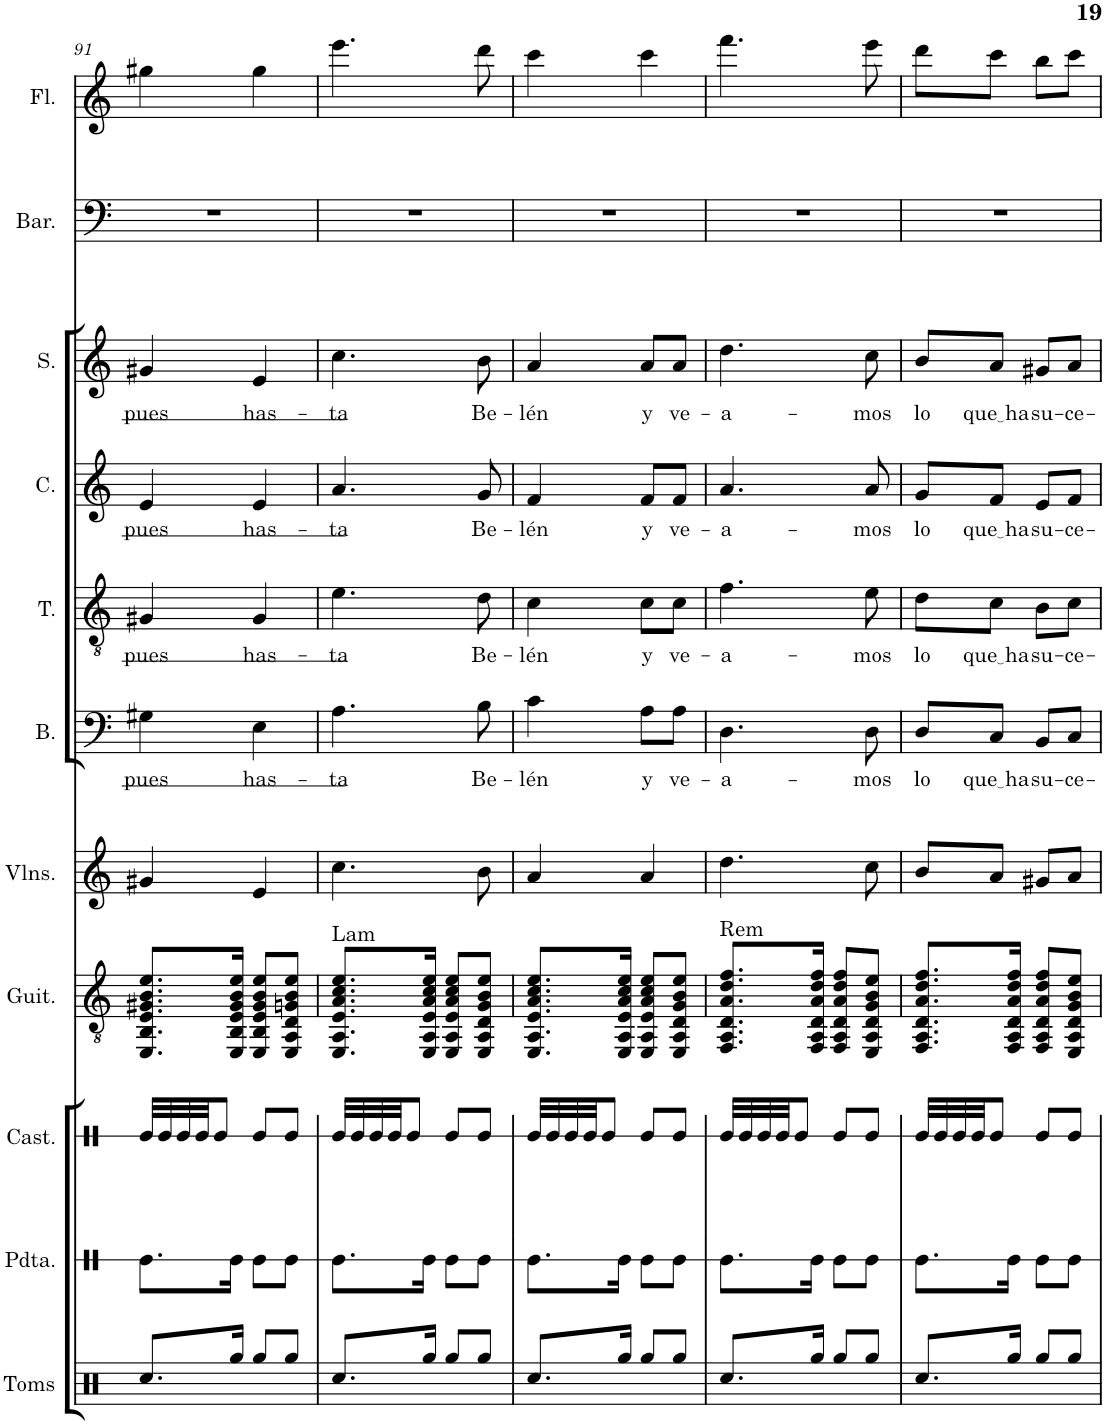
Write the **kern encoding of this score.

**kern	**kern	**kern	**kern	**harte	**kern	**kern	**text	**kern	**text	**kern	**text	**kern	**text	**kern	**kern
*part11	*part10	*part9	*part8	*part8	*part7	*part6	*part6	*part5	*part5	*part4	*part4	*part3	*part3	*part2	*part1
*staff11	*staff10	*staff9	*staff8	*	*staff7	*staff6	*staff6	*staff5	*staff5	*staff4	*staff4	*staff3	*staff3	*staff2	*staff1
*I"Toms	*I"Pandereta	*I"Castañuelas	*I"Guitarra	*	*I"Violines	*I"Bajo	*	*I"Tenor	*	*I"Contralto	*	*I"Soprano	*	*I"Barítono	*I"Flauta
*I'Toms	*I'Pdta.	*I'Cast.	*I'Guit.	*	*I'Vlns.	*I'B.	*	*I'T.	*	*I'C.	*	*I'S.	*	*I'Bar.	*I'Fl.
!!LO:PB:g=z
*clefX	*clefX	*clefX	*clefGv2	*	*clefG2	*clefF4	*	*clefGv2	*	*clefG2	*	*clefG2	*	*clefF4	*clefG2
*k[]	*k[]	*k[]	*k[]	*	*k[]	*k[]	*	*k[]	*	*k[]	*	*k[]	*	*k[]	*k[]
*M2/4	*M2/4	*M2/4	*M2/4	*	*M2/4	*M2/4	*	*M2/4	*	*M2/4	*	*M2/4	*	*M2/4	*M2/4
=91	=91	=91	=91	=91	=91	=91	=91	=91	=91	=91	=91	=91	=91	=91	=91
!	!	!	!	!	!	!	!LO:LY:b	!	!LO:LY:b	!	!LO:LY:b	!	!LO:LY:b	!	!
8.Rcc/L	8.Re\L	32Re/LLL	8.EE/ 8.BB/ 8.E/ 8.G#X/ 8.B/ 8.e/L	.	4g#X/	4G#X\	pues	4G#X/	pues	4e/	pues	4g#X/	pues	2r	4gg#X\
.	.	32Re/	.	.	.	.	.	.	.	.	.	.	.	.	.
.	.	32Re/	.	.	.	.	.	.	.	.	.	.	.	.	.
.	.	32Re/JJ	.	.	.	.	.	.	.	.	.	.	.	.	.
.	.	8Re/J	.	.	.	.	.	.	.	.	.	.	.	.	.
16Rgg/Jk	16Re\Jk	.	16EE/ 16BB/ 16E/ 16G#/ 16B/ 16e/Jk	.	.	.	.	.	.	.	.	.	.	.	.
!	!	!	!	!	!	!	!LO:LY:b	!	!LO:LY:b	!	!LO:LY:b	!	!LO:LY:b	!	!
8Rgg/L	8Re\L	8Re/L	8EE/ 8BB/ 8E/ 8G#/ 8B/ 8e/L	.	4e/	4E\	has-	4G#/	has-	4e/	has-	4e/	has-	.	4gg#\
8Rgg/J	8Re\J	8Re/J	8EE/ 8AA/ 8D/ 8Gn/ 8B/ 8e/J	.	.	.	.	.	.	.	.	.	.	.	.
=92	=92	=92	=92	=92	=92	=92	=92	=92	=92	=92	=92	=92	=92	=92	=92
!	!	!	!	!LO:H:kt=Lam	!	!	!LO:LY:b	!	!LO:LY:b	!	!LO:LY:b	!	!LO:LY:b	!	!
8.Rcc/L	8.Re\L	32Re/LLL	8.EE/ 8.AA/ 8.E/ 8.A/ 8.c/ 8.e/L	N	4.cc\	4.A\	-ta	4.e\	-ta	4.a/	-ta	4.cc\	-ta	2r	4.eee\
.	.	32Re/	.	.	.	.	.	.	.	.	.	.	.	.	.
.	.	32Re/	.	.	.	.	.	.	.	.	.	.	.	.	.
.	.	32Re/JJ	.	.	.	.	.	.	.	.	.	.	.	.	.
.	.	8Re/J	.	.	.	.	.	.	.	.	.	.	.	.	.
16Rgg/Jk	16Re\Jk	.	16EE/ 16AA/ 16E/ 16A/ 16c/ 16e/Jk	.	.	.	.	.	.	.	.	.	.	.	.
8Rgg/L	8Re\L	8Re/L	8EE/ 8AA/ 8E/ 8A/ 8c/ 8e/L	.	.	.	.	.	.	.	.	.	.	.	.
!	!	!	!	!	!	!	!LO:LY:b	!	!LO:LY:b	!	!LO:LY:b	!	!LO:LY:b	!	!
8Rgg/J	8Re\J	8Re/J	8EE/ 8AA/ 8D/ 8G/ 8B/ 8e/J	.	8b\	8B\	Be-	8d\	Be-	8g/	Be-	8b\	Be-	.	8ddd\
=93	=93	=93	=93	=93	=93	=93	=93	=93	=93	=93	=93	=93	=93	=93	=93
!	!	!	!	!	!	!	!LO:LY:b	!	!LO:LY:b	!	!LO:LY:b	!	!LO:LY:b	!	!
8.Rcc/L	8.Re\L	32Re/LLL	8.EE/ 8.AA/ 8.E/ 8.A/ 8.c/ 8.e/L	.	4a/	4c\	-lén	4c\	-lén	4f/	-lén	4a/	-lén	2r	4ccc\
.	.	32Re/	.	.	.	.	.	.	.	.	.	.	.	.	.
.	.	32Re/	.	.	.	.	.	.	.	.	.	.	.	.	.
.	.	32Re/JJ	.	.	.	.	.	.	.	.	.	.	.	.	.
.	.	8Re/J	.	.	.	.	.	.	.	.	.	.	.	.	.
16Rgg/Jk	16Re\Jk	.	16EE/ 16AA/ 16E/ 16A/ 16c/ 16e/Jk	.	.	.	.	.	.	.	.	.	.	.	.
!	!	!	!	!	!	!	!LO:LY:b	!	!LO:LY:b	!	!LO:LY:b	!	!LO:LY:b	!	!
8Rgg/L	8Re\L	8Re/L	8EE/ 8AA/ 8E/ 8A/ 8c/ 8e/L	.	4a/	8A\L	y	8c\L	y	8f/L	y	8a/L	y	.	4ccc\
!	!	!	!	!	!	!	!LO:LY:b	!	!LO:LY:b	!	!LO:LY:b	!	!LO:LY:b	!	!
8Rgg/J	8Re\J	8Re/J	8EE/ 8AA/ 8D/ 8G/ 8B/ 8e/J	.	.	8A\J	ve-	8c\J	ve-	8f/J	ve-	8a/J	ve-	.	.
=94	=94	=94	=94	=94	=94	=94	=94	=94	=94	=94	=94	=94	=94	=94	=94
!	!	!	!	!LO:H:kt=Rem	!	!	!LO:LY:b	!	!LO:LY:b	!	!LO:LY:b	!	!LO:LY:b	!	!
8.Rcc/L	8.Re\L	32Re/LLL	8.FF/ 8.AA/ 8.D/ 8.A/ 8.d/ 8.f/L	N	4.dd\	4.D\	-a-	4.f\	-a-	4.a/	-a-	4.dd\	-a-	2r	4.fff\
.	.	32Re/	.	.	.	.	.	.	.	.	.	.	.	.	.
.	.	32Re/	.	.	.	.	.	.	.	.	.	.	.	.	.
.	.	32Re/JJ	.	.	.	.	.	.	.	.	.	.	.	.	.
.	.	8Re/J	.	.	.	.	.	.	.	.	.	.	.	.	.
16Rgg/Jk	16Re\Jk	.	16FF/ 16AA/ 16D/ 16A/ 16d/ 16f/Jk	.	.	.	.	.	.	.	.	.	.	.	.
8Rgg/L	8Re\L	8Re/L	8FF/ 8AA/ 8D/ 8A/ 8d/ 8f/L	.	.	.	.	.	.	.	.	.	.	.	.
!	!	!	!	!	!	!	!LO:LY:b	!	!LO:LY:b	!	!LO:LY:b	!	!LO:LY:b	!	!
8Rgg/J	8Re\J	8Re/J	8EE/ 8AA/ 8D/ 8G/ 8B/ 8e/J	.	8cc\	8D\	-mos	8e\	-mos	8a/	-mos	8cc\	-mos	.	8eee\
=95	=95	=95	=95	=95	=95	=95	=95	=95	=95	=95	=95	=95	=95	=95	=95
!	!	!	!	!	!	!	!LO:LY:b	!	!LO:LY:b	!	!LO:LY:b	!	!LO:LY:b	!	!
8.Rcc/L	8.Re\L	32Re/LLL	8.FF/ 8.AA/ 8.D/ 8.A/ 8.d/ 8.f/L	.	8b/L	8D/L	lo	8d\L	lo	8g/L	lo	8b/L	lo	2r	8ddd\L
.	.	32Re/	.	.	.	.	.	.	.	.	.	.	.	.	.
.	.	32Re/	.	.	.	.	.	.	.	.	.	.	.	.	.
.	.	32Re/JJ	.	.	.	.	.	.	.	.	.	.	.	.	.
!	!	!	!	!	!	!	!LO:LY:b	!	!LO:LY:b	!	!LO:LY:b	!	!LO:LY:b	!	!
.	.	8Re/J	.	.	8a/J	8C/J	que ha	8c\J	que ha	8f/J	que ha	8a/J	que ha	.	8ccc\J
16Rgg/Jk	16Re\Jk	.	16FF/ 16AA/ 16D/ 16A/ 16d/ 16f/Jk	.	.	.	.	.	.	.	.	.	.	.	.
!	!	!	!	!	!	!	!LO:LY:b	!	!LO:LY:b	!	!LO:LY:b	!	!LO:LY:b	!	!
8Rgg/L	8Re\L	8Re/L	8FF/ 8AA/ 8D/ 8A/ 8d/ 8f/L	.	8g#X/L	8BB/L	su-	8B\L	su-	8e/L	su-	8g#X/L	su-	.	8bb\L
!	!	!	!	!	!	!	!LO:LY:b	!	!LO:LY:b	!	!LO:LY:b	!	!LO:LY:b	!	!
8Rgg/J	8Re\J	8Re/J	8EE/ 8AA/ 8D/ 8G/ 8B/ 8e/J	.	8a/J	8C/J	-ce-	8c\J	-ce-	8f/J	-ce-	8a/J	-ce-	.	8ccc\J
=	=	=	=	=	=	=	=	=	=	=	=	=	=	=	=
*-	*-	*-	*-	*-	*-	*-	*-	*-	*-	*-	*-	*-	*-	*-	*-
